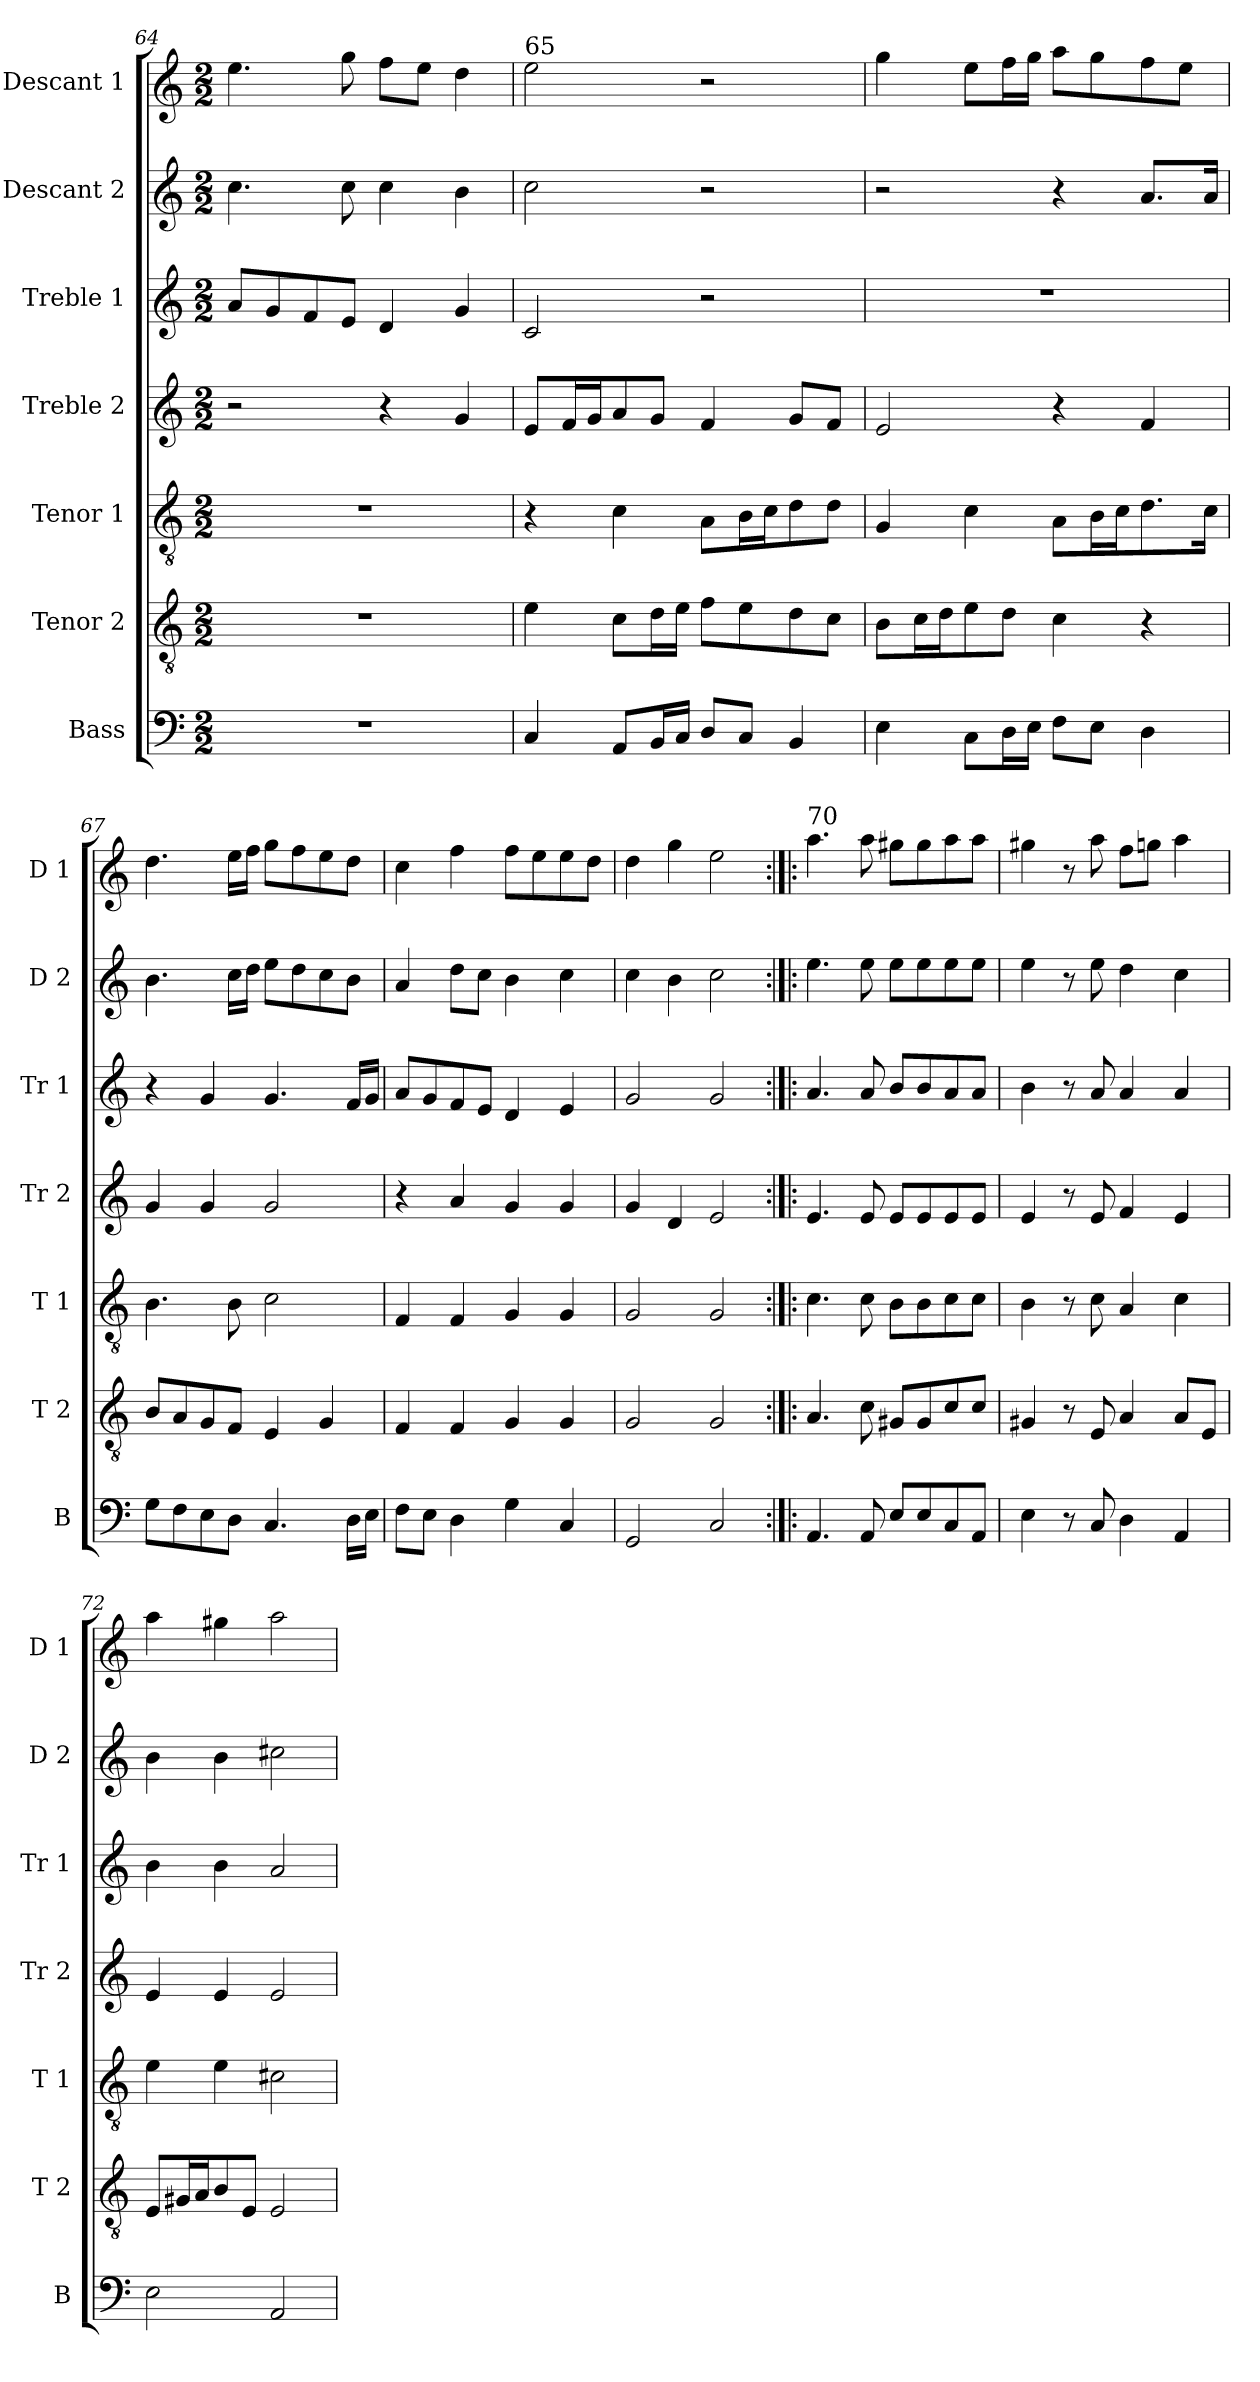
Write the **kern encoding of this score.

**kern	**kern	**kern	**kern	**kern	**kern	**kern
*part7	*part6	*part5	*part4	*part3	*part2	*part1
*staff7	*staff6	*staff5	*staff4	*staff3	*staff2	*staff1
*I"Bass	*I"Tenor 2	*I"Tenor 1	*I"Treble 2	*I"Treble 1	*I"Descant 2	*I"Descant 1
*I'B	*I'T 2	*I'T 1	*I'Tr 2	*I'Tr 1	*I'D 2	*I'D 1
*clefF4	*clefGv2	*clefGv2	*clefG2	*clefG2	*clefG2	*clefG2
*ITrd-7c-12	*ITrd-7c-12	*ITrd-7c-12	*ITrd-7c-12	*ITrd-7c-12	*ITrd-7c-12	*ITrd-7c-12
*k[]	*k[]	*k[]	*k[]	*k[]	*k[]	*k[]
*M2/2	*M2/2	*M2/2	*M2/2	*M2/2	*M2/2	*M2/2
=64	=64	=64	=64	=64	=64	=64
1r	1r	1r	2r	8aa/L	4.ccc\	4.eee\
.	.	.	.	8gg/	.	.
.	.	.	.	8ff/	.	.
.	.	.	.	8ee/J	8ccc\	8ggg\
.	.	.	4r	4dd/	4ccc\	8fff\L
.	.	.	.	.	.	8eee\J
.	.	.	4gg/	4gg/	4bb\	4ddd\
=65	=65	=65	=65	=65	=65	=65
!	!	!	!	!	!	!LO:TX:a:t=65
4c/	4ee\	4r	8ee/L	2cc/	2ccc\	2eee\
.	.	.	16ff/L	.	.	.
.	.	.	16gg/J	.	.	.
8A/L	8cc\L	4cc\	8aa/	.	.	.
16B/L	16dd\L	.	8gg/J	.	.	.
16c/JJ	16ee\JJ	.	.	.	.	.
8d/L	8ff\L	8a\L	4ff/	2r	2r	2r
8c/J	8ee\	16b\L	.	.	.	.
.	.	16cc\J	.	.	.	.
4B/	8dd\	8dd\	8gg/L	.	.	.
.	8cc\J	8dd\J	8ff/J	.	.	.
!!LO:LB:g=z
=66	=66	=66	=66	=66	=66	=66
4e\	8b\L	4g/	2ee/	1r	2r	4ggg\
.	16cc\L	.	.	.	.	.
.	16dd\J	.	.	.	.	.
8c\L	8ee\	4cc\	.	.	.	8eee\L
16d\L	8dd\J	.	.	.	.	16fff\L
16e\JJ	.	.	.	.	.	16ggg\JJ
8f\L	4cc\	8a\L	4r	.	4r	8aaa\L
8e\J	.	16b\L	.	.	.	8ggg\
.	.	16cc\J	.	.	.	.
4d\	4r	8.dd\	4ff/	.	8.aa/L	8fff\
.	.	.	.	.	.	8eee\J
.	.	16cc\Jk	.	.	16aa/Jk	.
!!LO:LB:g=z
=67	=67	=67	=67	=67	=67	=67
8g\L	8b/L	4.b\	4gg/	4r	4.bb\	4.ddd\
8f\	8a/	.	.	.	.	.
8e\	8g/	.	4gg/	4gg/	.	.
8d\J	8f/J	8b\	.	.	16ccc\LL	16eee\LL
.	.	.	.	.	16ddd\JJ	16fff\JJ
4.c/	4e/	2cc\	2gg/	4.gg/	8eee\L	8ggg\L
.	.	.	.	.	8ddd\	8fff\
.	4g/	.	.	.	8ccc\	8eee\
16d\LL	.	.	.	16ff/LL	8bb\J	8ddd\J
16e\JJ	.	.	.	16gg/JJ	.	.
=68	=68	=68	=68	=68	=68	=68
8f\L	4f/	4f/	4r	8aa/L	4aa/	4ccc\
8e\J	.	.	.	8gg/	.	.
4d\	4f/	4f/	4aa/	8ff/	8ddd\L	4fff\
.	.	.	.	8ee/J	8ccc\J	.
4g\	4g/	4g/	4gg/	4dd/	4bb\	8fff\L
.	.	.	.	.	.	8eee\
4c/	4g/	4g/	4gg/	4ee/	4ccc\	8eee\
.	.	.	.	.	.	8ddd\J
=69	=69	=69	=69	=69	=69	=69
2G/	2g/	2g/	4gg/	2gg/	4ccc\	4ddd\
.	.	.	4dd/	.	4bb\	4ggg\
2c/	2g/	2g/	2ee/	2gg/	2ccc\	2eee\
=70:|!|:	=70:|!|:	=70:|!|:	=70:|!|:	=70:|!|:	=70:|!|:	=70:|!|:
!	!	!	!	!	!	!LO:TX:a:t=70
4.A/	4.a/	4.cc\	4.ee/	4.aa/	4.eee\	4.aaa\
8A/	8cc\	8cc\	8ee/	8aa/	8eee\	8aaa\
8e/L	8g#X/L	8b\L	8ee/L	8bb/L	8eee\L	8ggg#X\L
8e/	8g#/	8b\	8ee/	8bb/	8eee\	8ggg#\
8c/	8cc/	8cc\	8ee/	8aa/	8eee\	8aaa\
8A/J	8cc/J	8cc\J	8ee/J	8aa/J	8eee\J	8aaa\J
!!LO:PB:g=z
=71	=71	=71	=71	=71	=71	=71
4e\	4g#X/	4b\	4ee/	4bb\	4eee\	4ggg#X\
8r	8r	8r	8r	8r	8r	8r
8c/	8e/	8cc\	8ee/	8aa/	8eee\	8aaa\
4d\	4a/	4a/	4ff/	4aa/	4ddd\	8fff\L
.	.	.	.	.	.	8gggn\J
4A/	8a/L	4cc\	4ee/	4aa/	4ccc\	4aaa\
.	8e/J	.	.	.	.	.
!!LO:LB:g=z
=72	=72	=72	=72	=72	=72	=72
2e\	8e/L	4ee\	4ee/	4bb\	4bb\	4aaa\
.	16g#X/L	.	.	.	.	.
.	16a/J	.	.	.	.	.
.	8b/	4ee\	4ee/	4bb\	4bb\	4ggg#X\
.	8e/J	.	.	.	.	.
2A/	2e/	2cc#X\	2ee/	2aa/	2ccc#X\	2aaa\
=	=	=	=	=	=	=
*-	*-	*-	*-	*-	*-	*-
